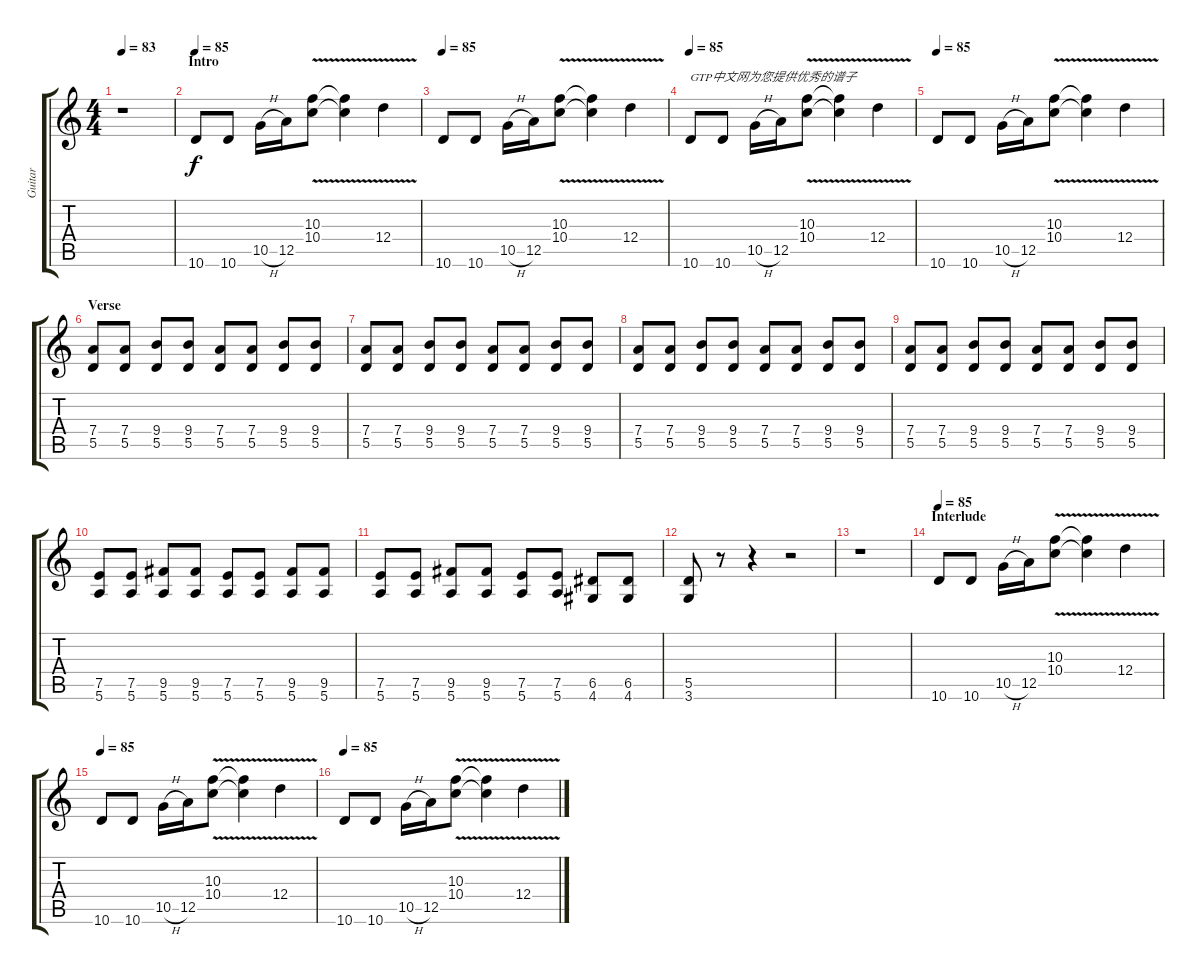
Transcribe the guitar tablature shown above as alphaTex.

\track ("Guitar" "Guitar") {instrument electricguitarmuted}
\staff {score tabs}
\tuning (E4 B3 G3 D3 A2 E2) {hide}
\ts (4 4)
\tempo 83
\tempo 85
\tempo 83
\clef g2
\ks c
r.1{dy f instrument electricguitarmuted} |
\section ("" "Intro")
\tempo 85
10.6.8 10.6.8 10.5{h}.16 12.5.16 (10.3{v} 10.4{v}).8 (10.3{t} 10.4{t}).4 12.4{v}.4 |
\tempo 85
10.6.8 10.6.8 10.5{h}.16 12.5.16 (10.3{v} 10.4{v}).8 (10.3{t} 10.4{t}).4 12.4{v}.4 |
\tempo 85
10.6.8{txt "GTP中文网为您提供优秀的谱子"} 10.6.8 10.5{h}.16 12.5.16 (10.3{v} 10.4{v}).8 (10.3{t} 10.4{t}).4 12.4{v}.4 |
\tempo 85
10.6.8 10.6.8 10.5{h}.16 12.5.16 (10.3{v} 10.4{v}).8 (10.3{t} 10.4{t}).4 12.4{v}.4 |
\section ("" "Verse")
(7.4 5.5).8 (7.4 5.5).8 (9.4 5.5).8 (9.4 5.5).8 (7.4 5.5).8 (7.4 5.5).8 (9.4 5.5).8 (9.4 5.5).8 |
(7.4 5.5).8 (7.4 5.5).8 (9.4 5.5).8 (9.4 5.5).8 (7.4 5.5).8 (7.4 5.5).8 (9.4 5.5).8 (9.4 5.5).8 |
(7.4 5.5).8 (7.4 5.5).8 (9.4 5.5).8 (9.4 5.5).8 (7.4 5.5).8 (7.4 5.5).8 (9.4 5.5).8 (9.4 5.5).8 |
(7.4 5.5).8 (7.4 5.5).8 (9.4 5.5).8 (9.4 5.5).8 (7.4 5.5).8 (7.4 5.5).8 (9.4 5.5).8 (9.4 5.5).8 |
(7.5 5.6).8 (7.5 5.6).8 (9.5 5.6).8 (9.5 5.6).8 (7.5 5.6).8 (7.5 5.6).8 (9.5 5.6).8 (9.5 5.6).8 |
(7.5 5.6).8 (7.5 5.6).8 (9.5 5.6).8 (9.5 5.6).8 (7.5 5.6).8 (7.5 5.6).8 (6.5 4.6).8 (6.5 4.6).8 |
(5.5 3.6).8 r.8 r.4 r.2 |
r.1 |
\section ("" "Interlude")
\tempo 85
10.6.8 10.6.8 10.5{h}.16 12.5.16 (10.3{v} 10.4{v}).8 (10.3{t} 10.4{t}).4 12.4{v}.4 |
\tempo 85
10.6.8 10.6.8 10.5{h}.16 12.5.16 (10.3{v} 10.4{v}).8 (10.3{t} 10.4{t}).4 12.4{v}.4 |
\tempo 85
10.6.8 10.6.8 10.5{h}.16 12.5.16 (10.3{v} 10.4{v}).8 (10.3{t} 10.4{t}).4 12.4{v}.4
